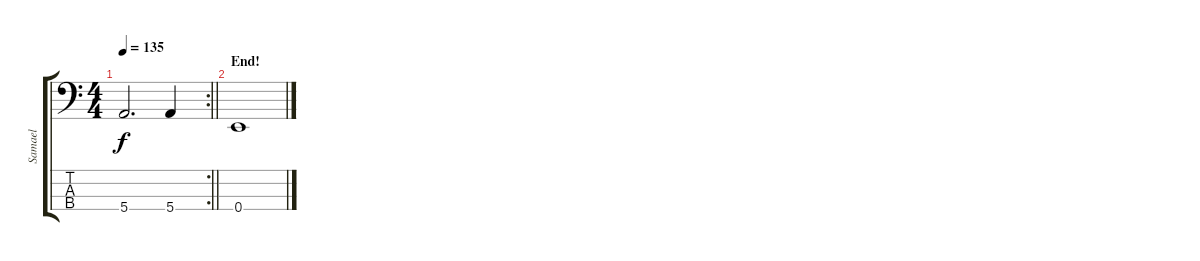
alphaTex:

\track ("Samael" "Samael") {instrument electricbassfinger}
\staff {score tabs}
\tuning (G2 D2 A1 E1) {hide}
\rc 2
\ts (4 4)
\tempo 135
\clef f4
\barLineRight lightlight
\ks c
5.4.2{d dy f} 5.4.4 |
\section ("" "End!")
0.4.1
